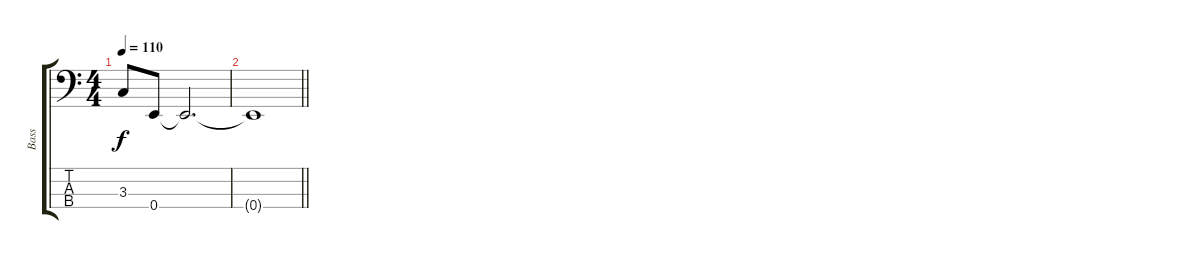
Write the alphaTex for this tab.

\track ("Bass" "Bass") {instrument electricbassfinger}
\staff {score tabs}
\tuning (G2 D2 A1 E1) {hide}
\ts (4 4)
\tempo 110
\clef f4
\ks c
3.3.8{dy f} 0.4.8 0.4{t}.2{d} |
\barLineRight lightlight
0.4{t}.1
